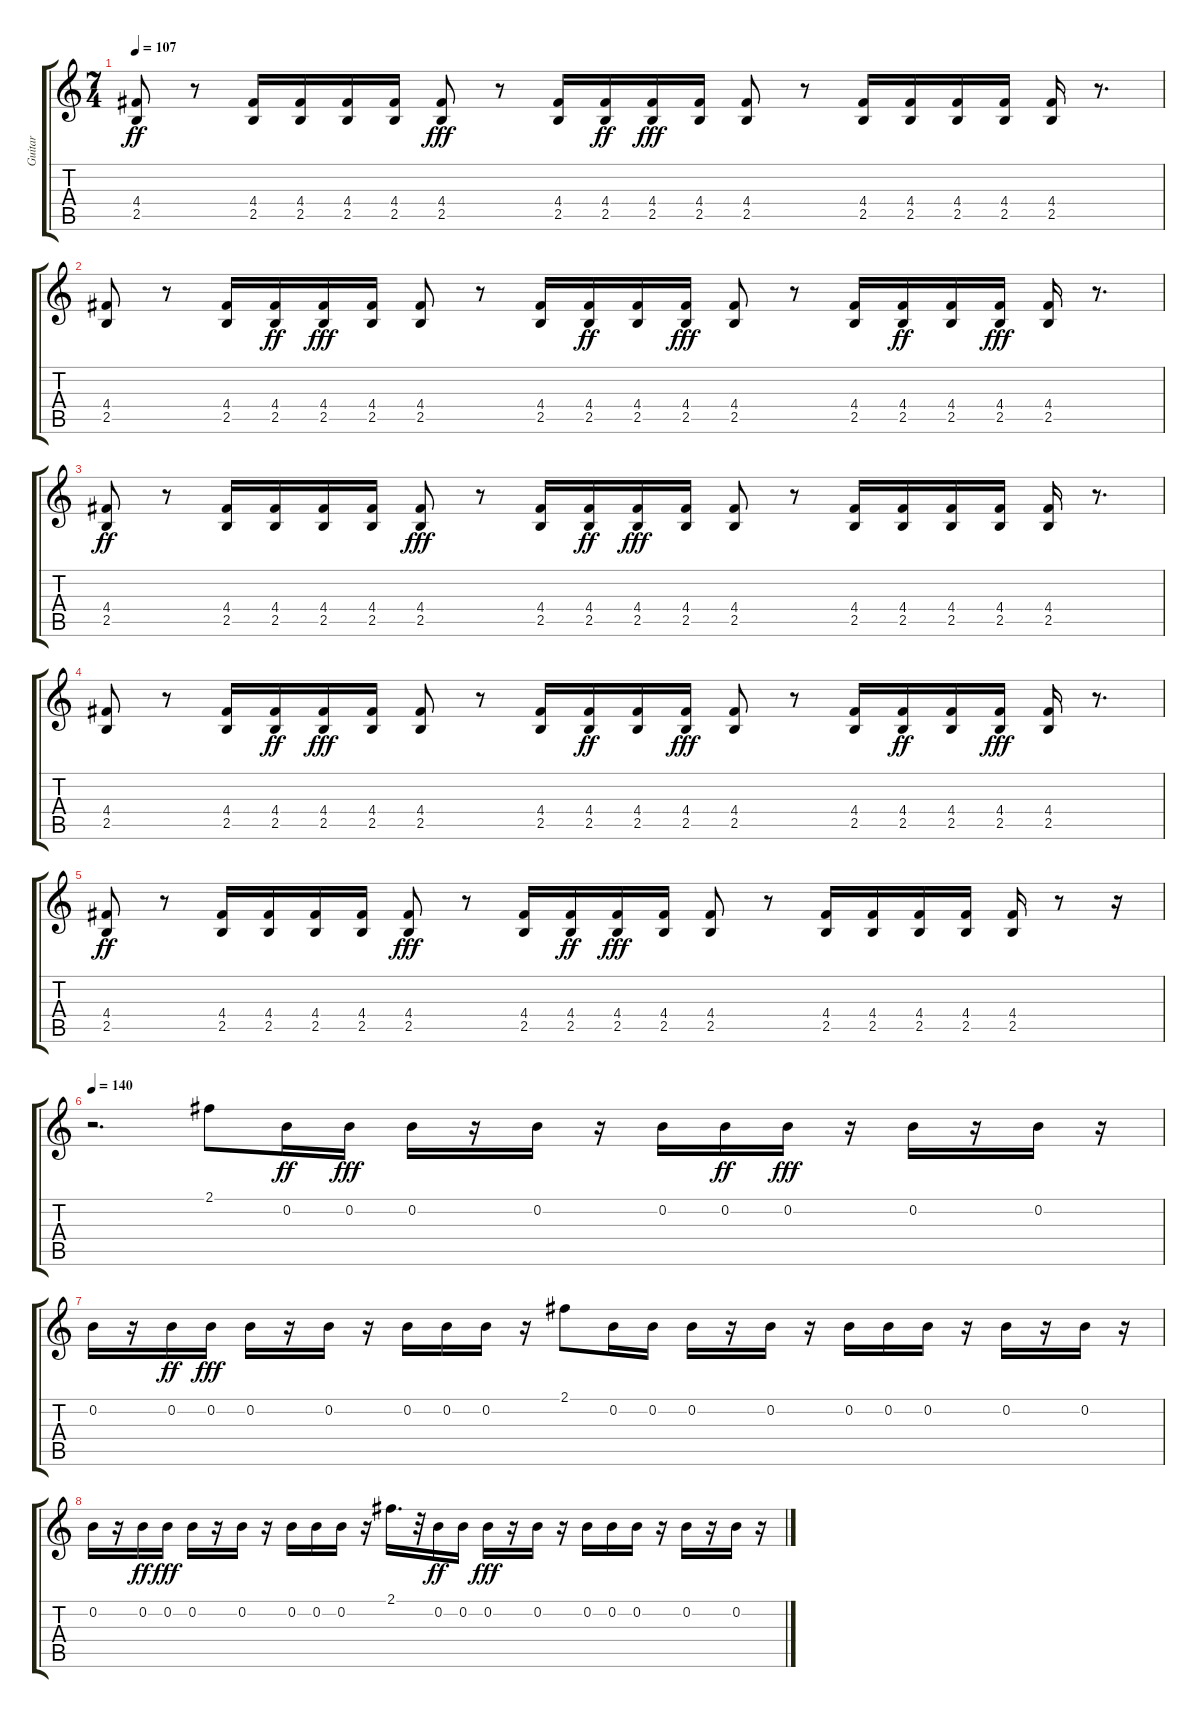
\track ("Guitar" "Guitar") {instrument overdrivenguitar}
\staff {score tabs}
\tuning (E4 B3 G3 D3 A2 E2) {hide}
\ts (7 4)
\tempo 107
\clef g2
\ks c
(4.4 2.5).8{dy ff} r.8 (4.4 2.5).16 (4.4 2.5).16 (4.4 2.5).16 (4.4 2.5).16 (4.4 2.5).8{dy fff} r.8 (4.4 2.5).16 (4.4 2.5).16{dy ff} (4.4 2.5).16{dy fff} (4.4 2.5).16 (4.4 2.5).8 r.8 (4.4 2.5).16 (4.4 2.5).16 (4.4 2.5).16 (4.4 2.5).16 (4.4 2.5).16 r.8{d} |
(4.4 2.5).8 r.8 (4.4 2.5).16 (4.4 2.5).16{dy ff} (4.4 2.5).16{dy fff} (4.4 2.5).16 (4.4 2.5).8 r.8 (4.4 2.5).16 (4.4 2.5).16{dy ff} (4.4 2.5).16 (4.4 2.5).16{dy fff} (4.4 2.5).8 r.8 (4.4 2.5).16 (4.4 2.5).16{dy ff} (4.4 2.5).16 (4.4 2.5).16{dy fff} (4.4 2.5).16 r.8{d} |
(4.4 2.5).8{dy ff volume 12} r.8 (4.4 2.5).16{volume 12} (4.4 2.5).16{volume 12} (4.4 2.5).16{volume 11} (4.4 2.5).16{volume 11} (4.4 2.5).8{dy fff} r.8 (4.4 2.5).16{volume 11} (4.4 2.5).16{dy ff volume 11} (4.4 2.5).16{dy fff volume 11} (4.4 2.5).16{volume 10} (4.4 2.5).8 r.8 (4.4 2.5).16{volume 10} (4.4 2.5).16{volume 10} (4.4 2.5).16{volume 10} (4.4 2.5).16{volume 10} (4.4 2.5).16 r.8{d} |
(4.4 2.5).8{volume 9} r.8 (4.4 2.5).16{volume 9} (4.4 2.5).16{dy ff volume 9} (4.4 2.5).16{dy fff volume 9} (4.4 2.5).16 (4.4 2.5).8{volume 9} r.8 (4.4 2.5).16{volume 8} (4.4 2.5).16{dy ff volume 8} (4.4 2.5).16{volume 8} (4.4 2.5).16{dy fff} (4.4 2.5).8{volume 8} r.8 (4.4 2.5).16{volume 8} (4.4 2.5).16{dy ff volume 7} (4.4 2.5).16{volume 7} (4.4 2.5).16{dy fff} (4.4 2.5).16{volume 7} r.8{d} |
(4.4 2.5).8{dy ff volume 7} r.8 (4.4 2.5).16{volume 6} (4.4 2.5).16{volume 6} (4.4 2.5).16 (4.4 2.5).16{volume 6} (4.4 2.5).8{dy fff volume 6} r.8 (4.4 2.5).16{volume 6} (4.4 2.5).16{dy ff volume 6} (4.4 2.5).16{dy fff} (4.4 2.5).16{volume 5} (4.4 2.5).8{volume 5} r.8 (4.4 2.5).16{volume 5} (4.4 2.5).16{volume 5} (4.4 2.5).16 (4.4 2.5).16{volume 5} (4.4 2.5).16{volume 4} r.8 r.16 |
\tempo 140
r.2{d volume 12 instrument overdrivenguitar} 2.1.8 0.2.16{dy ff} 0.2.16{dy fff} 0.2.16 r.16 0.2.16 r.16 0.2.16 0.2.16{dy ff} 0.2.16{dy fff} r.16 0.2.16 r.16 0.2.16 r.16 |
0.2.16 r.16 0.2.16{dy ff} 0.2.16{dy fff} 0.2.16 r.16 0.2.16 r.16 0.2.16 0.2.16 0.2.16 r.16 2.1.8 0.2.16 0.2.16 0.2.16 r.16 0.2.16 r.16 0.2.16 0.2.16 0.2.16 r.16 0.2.16 r.16 0.2.16 r.16 |
0.2.16 r.16 0.2.16{dy ff} 0.2.16{dy fff} 0.2.16 r.16 0.2.16 r.16 0.2.16 0.2.16 0.2.16 r.16 2.1.16{d} r.32 0.2.16{dy ff} 0.2.16 0.2.16{dy fff} r.16 0.2.16 r.16 0.2.16 0.2.16 0.2.16 r.16 0.2.16 r.16 0.2.16 r.16
